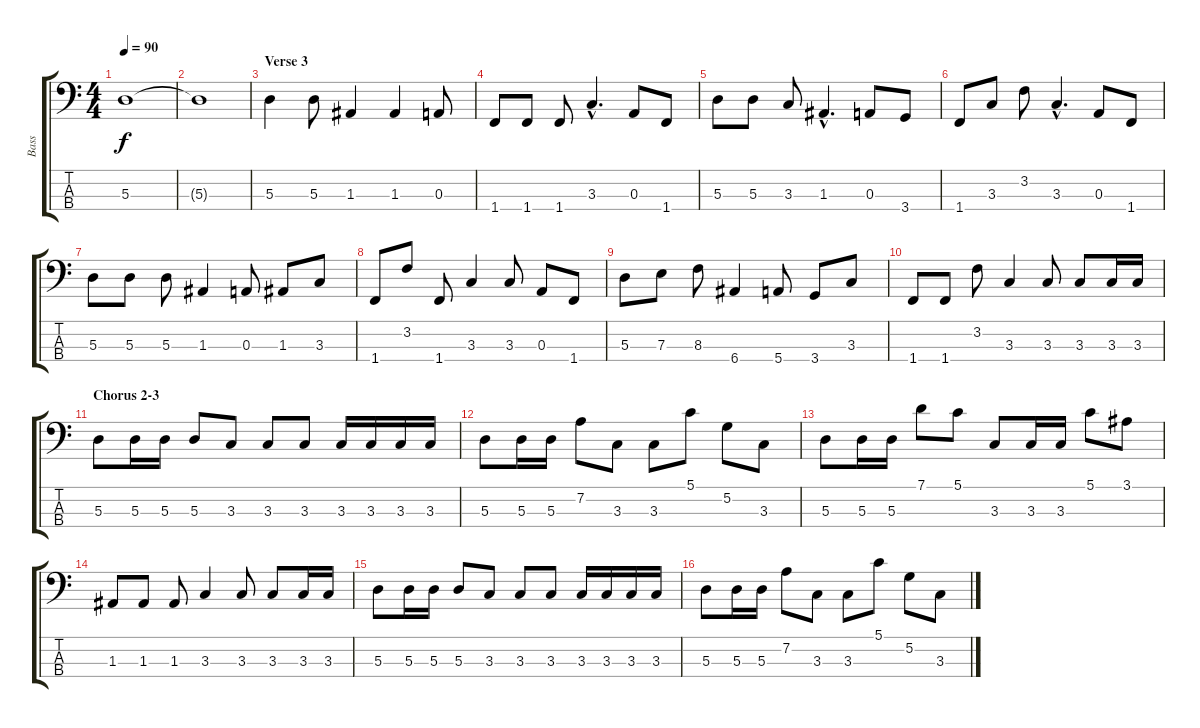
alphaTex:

\track ("Bass" "Bass") {instrument electricbassfinger}
\staff {score tabs}
\tuning (G2 D2 A1 E1) {hide}
\ts (4 4)
\tempo 90
\clef f4
\ks c
5.3.1{dy f} |
5.3{t}.1 |
\section ("" "Verse 3")
5.3.4 5.3.8 1.3.4 1.3.4 0.3.8 |
1.4.8 1.4.8 1.4.8 3.3{hac}.4{d} 0.3.8 1.4.8 |
5.3.8 5.3.8 3.3.8 1.3{hac}.4{d} 0.3.8 3.4.8 |
1.4.8 3.3.8 3.2.8 3.3{hac}.4{d} 0.3.8 1.4.8 |
5.3.8 5.3.8 5.3.8 1.3.4 0.3.8 1.3.8 3.3.8 |
1.4.8 3.2.8 1.4.8 3.3.4 3.3.8 0.3.8 1.4.8 |
5.3.8 7.3.8 8.3.8 6.4.4 5.4.8 3.4.8 3.3.8 |
1.4.8 1.4.8 3.2.8 3.3.4 3.3.8 3.3.8 3.3.16 3.3.16 |
\section ("" "Chorus 2-3")
5.3.8 5.3.16 5.3.16 5.3.8 3.3.8 3.3.8 3.3.8 3.3.16 3.3.16 3.3.16 3.3.16 |
5.3.8 5.3.16 5.3.16 7.2.8 3.3.8 3.3.8 5.1.8 5.2.8 3.3.8 |
5.3.8 5.3.16 5.3.16 7.1.8 5.1.8 3.3.8 3.3.16 3.3.16 5.1.8 3.1.8 |
1.3.8 1.3.8 1.3.8 3.3.4 3.3.8 3.3.8 3.3.16 3.3.16 |
5.3.8 5.3.16 5.3.16 5.3.8 3.3.8 3.3.8 3.3.8 3.3.16 3.3.16 3.3.16 3.3.16 |
5.3.8 5.3.16 5.3.16 7.2.8 3.3.8 3.3.8 5.1.8 5.2.8 3.3.8
